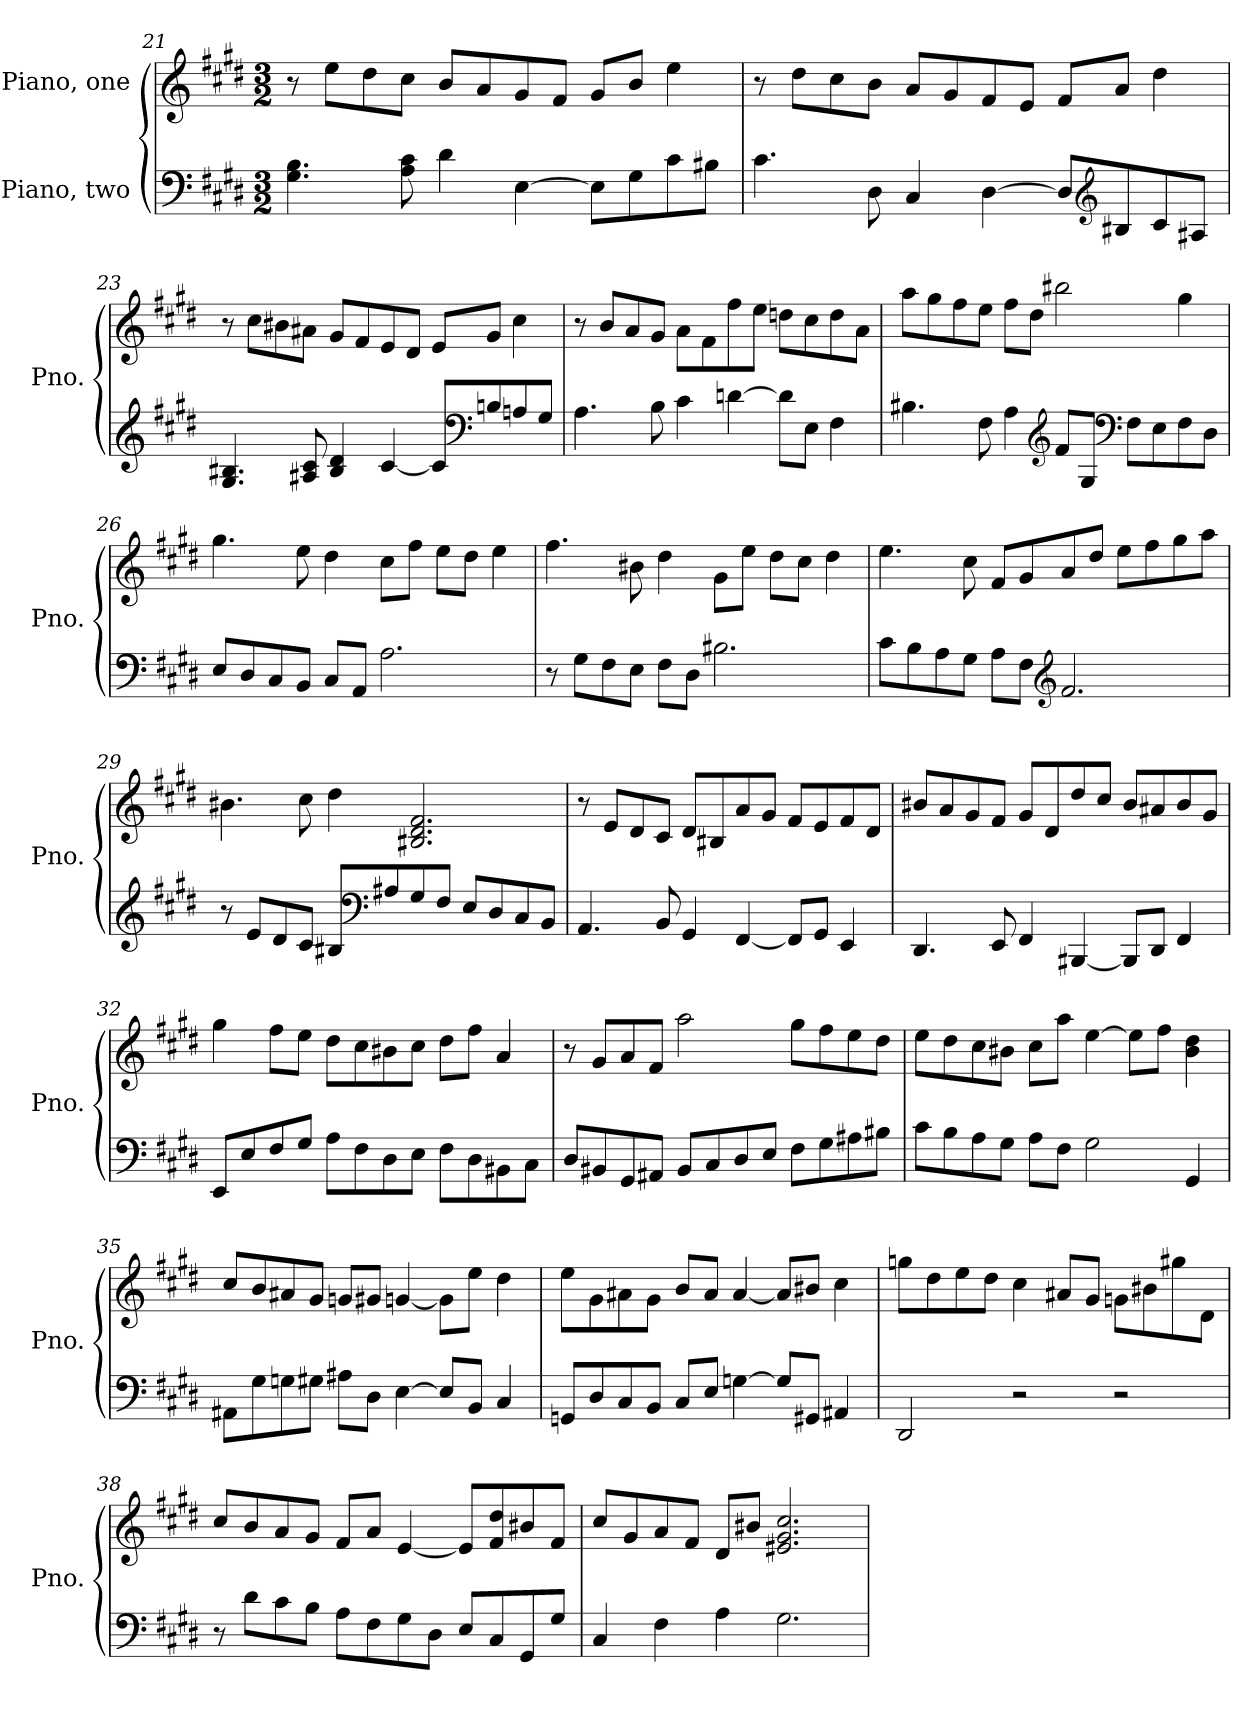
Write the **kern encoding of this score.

**kern	**kern
*part2	*part1
*staff2	*staff1
*I"Piano, two	*I"Piano, one
*I'Pno.	*I'Pno.
*clefF4	*clefG2
*k[f#c#g#d#]	*k[f#c#g#d#]
*M3/2	*M3/2
=21	=21
4.G#\ 4.B\	8r
.	8ee\L
.	8dd#\
8A\ 8c#\	8cc#\J
4d#\	8b/L
.	8a/
[4E\	8g#/
.	8f#/J
8E\L]	8g#/L
8G#\	8b/J
8c#\	4ee\
8B#X\J	.
!!LO:LB:g=z
=22	=22
4.c#\	8r
.	8dd#\L
.	8cc#\
8D#\	8b\J
4C#/	8a/L
.	8g#/
[4D#\	8f#/
.	8e/J
8D#/L]	8f#/L
*clefG2	*
8B#X/	8a/J
8c#/	4dd#\
8A#X/J	.
=23	=23
4.G#/ 4.B#X/	8r
.	8cc#\L
.	8b#X\
8A#X/ 8c#/	8a#X\J
4B#/ 4d#/	8g#/L
.	8f#/
[4c#/	8e/
.	8d#/J
8c#/L]	8e/L
*clefF4	*
8Bn/	8g#/J
8An/	4cc#\
8G#/J	.
!!LO:LB:g=z
=24	=24
4.A\	8r
.	8b/L
.	8a/
8B\	8g#/J
4c#\	8a\L
.	8f#\
[4dn\	8ff#\
.	8ee\J
8d\L]	8ddn\L
8E\J	8cc#\
4F#\	8dd\
.	8a\J
=25	=25
4.B#X\	8aa\L
.	8gg#\
.	8ff#\
8F#\	8ee\J
4A\	8ff#\L
.	8dd#\J
*clefG2	*
8f#/L	2bb#X\
8G#/J	.
*clefF4	*
8F#\L	.
8E\	.
8F#\	4gg#\
8D#\J	.
=26	=26
8E/L	4.gg#\
8D#/	.
8C#/	.
8BB/J	8ee\
8C#/L	4dd#\
8AA/J	.
2.A\	8cc#\L
.	8ff#\J
.	8ee\L
.	8dd#\J
.	4ee\
!!LO:LB:g=z
=27	=27
8r	4.ff#\
8G#\L	.
8F#\	.
8E\J	8b#X\
8F#\L	4dd#\
8D#\J	.
2.B#X\	8g#\L
.	8ee\J
.	8dd#\L
.	8cc#\J
.	4dd#\
=28	=28
8c#\L	4.ee\
8B\	.
8A\	.
8G#\J	8cc#\
8A\L	8f#/L
8F#\J	8g#/
*clefG2	*
2.f#/	8a/
.	8dd#/J
.	8ee\L
.	8ff#\
.	8gg#\
.	8aa\J
=29	=29
8r	4.b#X\
8e/L	.
8d#/	.
8c#/J	8cc#\
8B#X/L	4dd#\
*clefF4	*
8A#X/	.
8G#/	2.B#X/ 2.d#/ 2.f#/
8F#/J	.
8E/L	.
8D#/	.
8C#/	.
8BB/J	.
!!LO:LB:g=z
=30	=30
4.AA/	8r
.	8e/L
.	8d#/
8BB/	8c#/J
4GG#/	8d#/L
.	8B#X/
[4FF#/	8a/
.	8g#/J
8FF#/L]	8f#/L
8GG#/J	8e/
4EE/	8f#/
.	8d#/J
=31	=31
4.DD#/	8b#X/L
.	8a/
.	8g#/
8EE/	8f#/J
4FF#/	8g#/L
.	8d#/
[4BBB#X/	8dd#/
.	8cc#/J
8BBB#/L]	8b#/L
8DD#/J	8a#X/
4FF#/	8b#/
.	8g#/J
=32	=32
8EE/L	4gg#\
8E/	.
8F#/	8ff#\L
8G#/J	8ee\J
8A\L	8dd#\L
8F#\	8cc#\
8D#\	8b#X\
8E\J	8cc#\J
8F#\L	8dd#\L
8D#\	8ff#\J
8BB#X\	4a/
8C#\J	.
!!LO:PB:g=z
=33	=33
8D#/L	8r
8BB#X/	8g#/L
8GG#/	8a/
8AA#X/J	8f#/J
8BB#/L	2aa\
8C#/	.
8D#/	.
8E/J	.
8F#\L	8gg#\L
8G#\	8ff#\
8A#X\	8ee\
8B#X\J	8dd#\J
=34	=34
8c#\L	8ee\L
8B\	8dd#\
8A\	8cc#\
8G#\J	8b#X\J
8A\L	8cc#\L
8F#\J	8aa\J
2G#\	[4ee\
.	8ee\L]
.	8ff#\J
4GG#/	4b#\ 4dd#\
=35	=35
8AA#X\L	8cc#/L
8G#\	8b/
8Gn\	8a#X/
8G#X\J	8g#/J
8A#X\L	8gn/L
8D#\J	8g#X/J
[4E\	[4gn/
8E/L]	8g\L]
8BB/J	8ee\J
4C#/	4dd#\
!!LO:LB:g=z
=36	=36
8GGn/L	8ee\L
8D#/	8g#\
8C#/	8a#X\
8BB/J	8g#\J
8C#/L	8b/L
8E/J	8a#/J
[4Gn\	[4a#/
8G/L]	8a#/L]
8GG#X/J	8b#X/J
4AA#X/	4cc#\
=37	=37
2DD#/	8ggn\L
.	8dd#\
.	8ee\
.	8dd#\J
2r	4cc#\
.	8a#X/L
.	8g#/J
2r	8gn\L
.	8b#X\
.	8gg#X\
.	8d#\J
=38	=38
8r	8cc#/L
8d#\L	8b/
8c#\	8a/
8B\J	8g#/J
8A\L	8f#/L
8F#\	8a/J
8G#\	[4e/
8D#\J	.
8E/L	8e/L]
8C#/	8f#/ 8dd#/
8GG#/	8b#X/
8G#/J	8f#/J
!!LO:LB:g=z
=39	=39
4C#/	8cc#/L
.	8g#/
4F#\	8a/
.	8f#/J
4A\	8d#/L
.	8b#X/J
2.G#\	2.e#X/ 2.g#/ 2.cc#/
=	=
*-	*-
